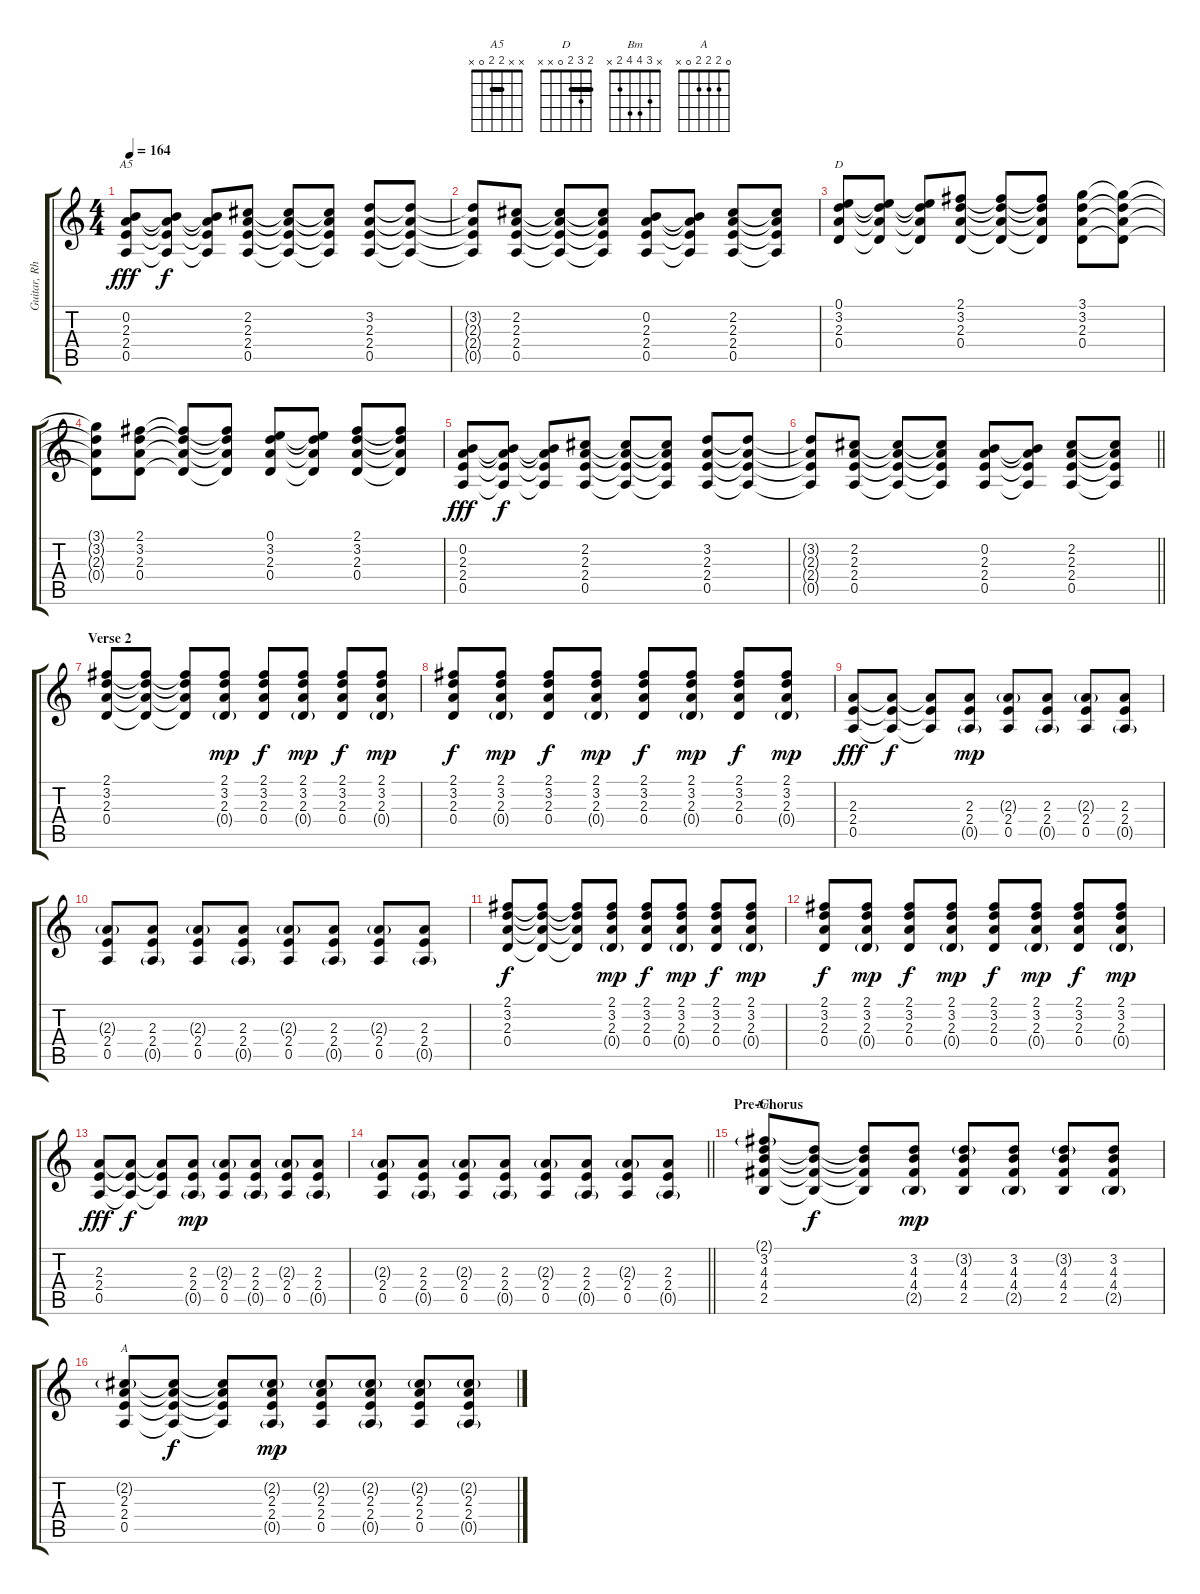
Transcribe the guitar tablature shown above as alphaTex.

\track ("Guitar, Rhythm" "Guitar, Rh") {instrument distortionguitar}
\staff {score tabs}
\tuning (E4 B3 G3 D3 A2 E2) {hide}
\chord ("A5" x x 2 2 0 x) {barre 2}
\chord ("D" 2 3 2 0 x x) {barre 2}
\chord ("Bm" x 3 4 4 2 x)
\chord ("A" 0 2 2 2 0 x)
\ts (4 4)
\tempo 164
\clef g2
\ks c
(0.2 2.3 2.4 0.5).8{ch "A5" dy fff} (0.2{t} 2.3{t} 2.4{t} 0.5{t}).8{dy f} (0.2{t} 2.3{t} 2.4{t} 0.5{t}).8 (2.2 2.3 2.4 0.5).8 (2.2{t} 2.3{t} 2.4{t} 0.5{t}).8 (2.2{t} 2.3{t} 2.4{t} 0.5{t}).8 (3.2 2.3 2.4 0.5).8 (3.2{t} 2.3{t} 2.4{t} 0.5{t}).8 |
(3.2{t} 2.3{t} 2.4{t} 0.5{t}).8 (2.2 2.3 2.4 0.5).8 (2.2{t} 2.3{t} 2.4{t} 0.5{t}).8 (2.2{t} 2.3{t} 2.4{t} 0.5{t}).8 (0.2 2.3 2.4 0.5).8 (0.2{t} 2.3{t} 2.4{t} 0.5{t}).8 (2.2 2.3 2.4 0.5).8 (2.2{t} 2.3{t} 2.4{t} 0.5{t}).8 |
(0.1 3.2 2.3 0.4).8{ch "D"} (0.1{t} 3.2{t} 2.3{t} 0.4{t}).8 (0.1{t} 3.2{t} 2.3{t} 0.4{t}).8 (2.1 3.2 2.3 0.4).8 (2.1{t} 3.2{t} 2.3{t} 0.4{t}).8 (2.1{t} 3.2{t} 2.3{t} 0.4{t}).8 (3.1 3.2 2.3 0.4).8 (3.1{t} 3.2{t} 2.3{t} 0.4{t}).8 |
(3.1{t} 3.2{t} 2.3{t} 0.4{t}).8 (2.1 3.2 2.3 0.4).8 (2.1{t} 3.2{t} 2.3{t} 0.4{t}).8 (2.1{t} 3.2{t} 2.3{t} 0.4{t}).8 (0.1 3.2 2.3 0.4).8 (0.1{t} 3.2{t} 2.3{t} 0.4{t}).8 (2.1 3.2 2.3 0.4).8 (2.1{t} 3.2{t} 2.3{t} 0.4{t}).8 |
(0.2 2.3 2.4 0.5).8{dy fff} (0.2{t} 2.3{t} 2.4{t} 0.5{t}).8{dy f} (0.2{t} 2.3{t} 2.4{t} 0.5{t}).8 (2.2 2.3 2.4 0.5).8 (2.2{t} 2.3{t} 2.4{t} 0.5{t}).8 (2.2{t} 2.3{t} 2.4{t} 0.5{t}).8 (3.2 2.3 2.4 0.5).8 (3.2{t} 2.3{t} 2.4{t} 0.5{t}).8 |
\barLineRight lightlight
(3.2{t} 2.3{t} 2.4{t} 0.5{t}).8 (2.2 2.3 2.4 0.5).8 (2.2{t} 2.3{t} 2.4{t} 0.5{t}).8 (2.2{t} 2.3{t} 2.4{t} 0.5{t}).8 (0.2 2.3 2.4 0.5).8 (0.2{t} 2.3{t} 2.4{t} 0.5{t}).8 (2.2 2.3 2.4 0.5).8 (2.2{t} 2.3{t} 2.4{t} 0.5{t}).8 |
\section ("" "Verse 2")
(2.1 3.2 2.3 0.4).8 (2.1{t} 3.2{t} 2.3{t} 0.4{t}).8 (2.1{t} 3.2{t} 2.3{t} 0.4{t}).8 (2.1 3.2 2.3 0.4{g}).8{dy mp} (2.1 3.2 2.3 0.4).8{dy f} (2.1 3.2 2.3 0.4{g}).8{dy mp} (2.1 3.2 2.3 0.4).8{dy f} (2.1 3.2 2.3 0.4{g}).8{dy mp} |
(2.1 3.2 2.3 0.4).8{dy f} (2.1 3.2 2.3 0.4{g}).8{dy mp} (2.1 3.2 2.3 0.4).8{dy f} (2.1 3.2 2.3 0.4{g}).8{dy mp} (2.1 3.2 2.3 0.4).8{dy f} (2.1 3.2 2.3 0.4{g}).8{dy mp} (2.1 3.2 2.3 0.4).8{dy f} (2.1 3.2 2.3 0.4{g}).8{dy mp} |
(2.3 2.4 0.5).8{dy fff} (2.3{t} 2.4{t} 0.5{t}).8{dy f} (2.3{t} 2.4{t} 0.5{t}).8 (2.3 2.4 0.5{g}).8{dy mp} (2.3{g} 2.4 0.5).8 (2.3 2.4 0.5{g}).8 (2.3{g} 2.4 0.5).8 (2.3 2.4 0.5{g}).8 |
(2.3{g} 2.4 0.5).8 (2.3 2.4 0.5{g}).8 (2.3{g} 2.4 0.5).8 (2.3 2.4 0.5{g}).8 (2.3{g} 2.4 0.5).8 (2.3 2.4 0.5{g}).8 (2.3{g} 2.4 0.5).8 (2.3 2.4 0.5{g}).8 |
(2.1 3.2 2.3 0.4).8{dy f} (2.1{t} 3.2{t} 2.3{t} 0.4{t}).8 (2.1{t} 3.2{t} 2.3{t} 0.4{t}).8 (2.1 3.2 2.3 0.4{g}).8{dy mp} (2.1 3.2 2.3 0.4).8{dy f} (2.1 3.2 2.3 0.4{g}).8{dy mp} (2.1 3.2 2.3 0.4).8{dy f} (2.1 3.2 2.3 0.4{g}).8{dy mp} |
(2.1 3.2 2.3 0.4).8{dy f} (2.1 3.2 2.3 0.4{g}).8{dy mp} (2.1 3.2 2.3 0.4).8{dy f} (2.1 3.2 2.3 0.4{g}).8{dy mp} (2.1 3.2 2.3 0.4).8{dy f} (2.1 3.2 2.3 0.4{g}).8{dy mp} (2.1 3.2 2.3 0.4).8{dy f} (2.1 3.2 2.3 0.4{g}).8{dy mp} |
(2.3 2.4 0.5).8{dy fff} (2.3{t} 2.4{t} 0.5{t}).8{dy f} (2.3{t} 2.4{t} 0.5{t}).8 (2.3 2.4 0.5{g}).8{dy mp} (2.3{g} 2.4 0.5).8 (2.3 2.4 0.5{g}).8 (2.3{g} 2.4 0.5).8 (2.3 2.4 0.5{g}).8 |
\barLineRight lightlight
(2.3{g} 2.4 0.5).8 (2.3 2.4 0.5{g}).8 (2.3{g} 2.4 0.5).8 (2.3 2.4 0.5{g}).8 (2.3{g} 2.4 0.5).8 (2.3 2.4 0.5{g}).8 (2.3{g} 2.4 0.5).8 (2.3 2.4 0.5{g}).8 |
\section ("" "Pre-Chorus")
(2.1{g} 3.2 4.3 4.4 2.5).8{ch "Bm"} (3.2{t} 4.3{t} 4.4{t} 2.5{t}).8{dy f} (3.2{t} 4.3{t} 4.4{t} 2.5{t}).8 (3.2 4.3 4.4 2.5{g}).8{dy mp} (3.2{g} 4.3 4.4 2.5).8 (3.2 4.3 4.4 2.5{g}).8 (3.2{g} 4.3 4.4 2.5).8 (3.2 4.3 4.4 2.5{g}).8 |
(2.2{g} 2.3 2.4 0.5).8{ch "A"} (2.2{t} 2.3{t} 2.4{t} 0.5{t}).8{dy f} (2.2{t} 2.3{t} 2.4{t} 0.5{t}).8 (2.2{g} 2.3 2.4 0.5{g}).8{dy mp} (2.2{g} 2.3 2.4 0.5).8 (2.2{g} 2.3 2.4 0.5{g}).8 (2.2{g} 2.3 2.4 0.5).8 (2.2{g} 2.3 2.4 0.5{g}).8
